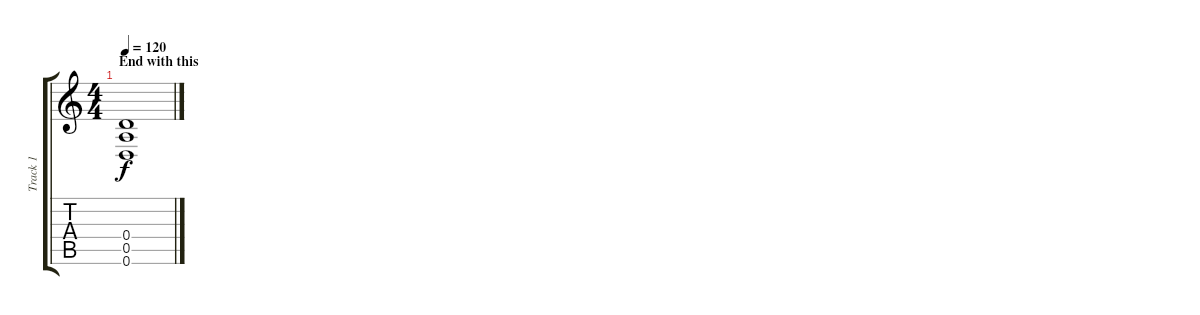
\track ("Track 1" "Track 1") {instrument electricguitarclean}
\staff {score tabs}
\tuning (E4 B3 G3 D3 A2 D2) {hide}
\ts (4 4)
\section ("" "End with this")
\tempo 120
\clef g2
\ks c
(0.4 0.5 0.6).1{dy f volume 11 balance 8 instrument distortionguitar}
